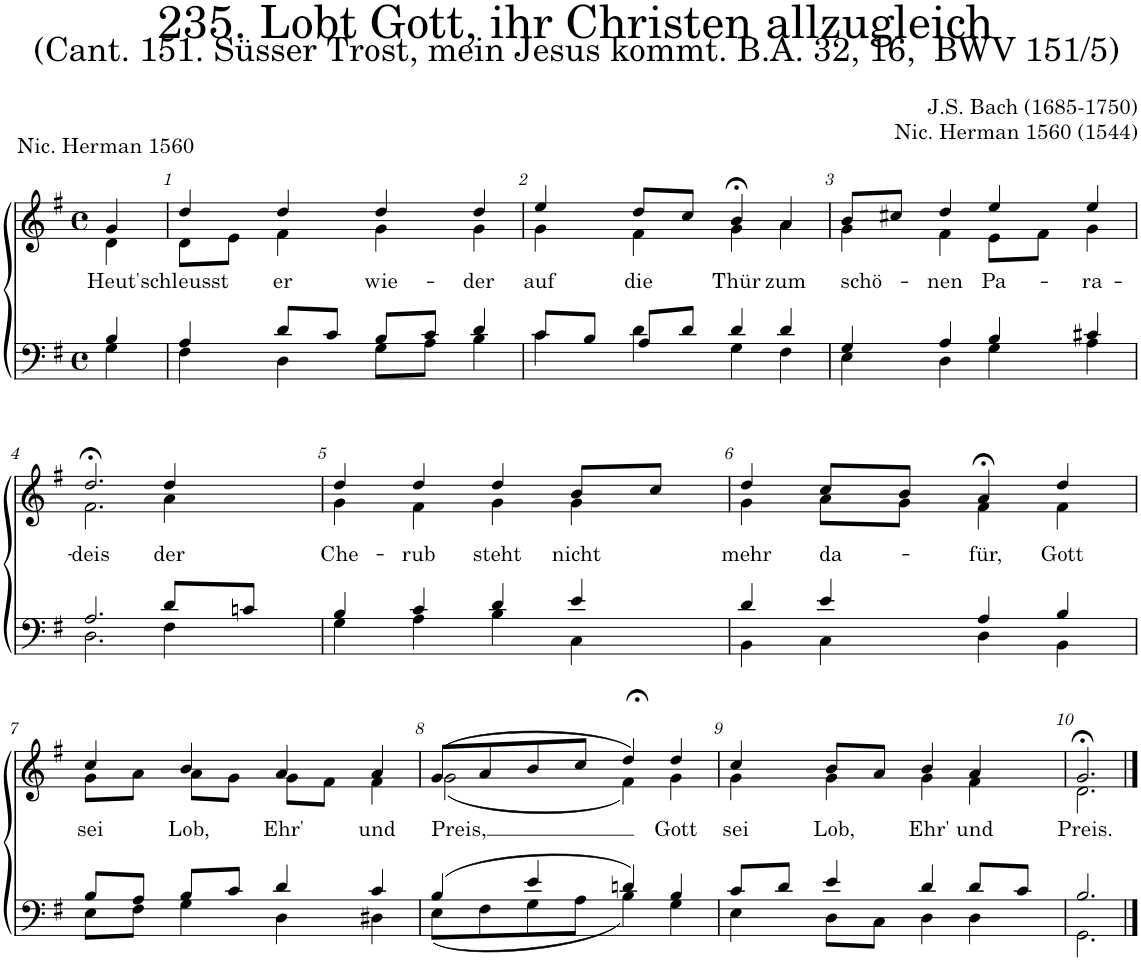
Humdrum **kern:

**kern	**kern	**text
*part2	*part1	*part1
*staff2	*staff1	*staff1
*I"Tenor/Bass	*I"Soprano/Alto	*
*clefF4	*clefG2	*
*k[f#]	*k[f#]	*
*M4/4	*M4/4	*
*met(c)	*met(c)	*
=	=	=
*^	*	*
!	!	!	!LO:LY:b
*	*	*^	*
4B/	4G\	4g/	4d\	Heut'
=1	=1	=1	=1	=1
!	!	!	!	!LO:LY:b
4A/	4F#\	4dd/	8d\L	schleusst
.	.	.	8e\J	.
!	!	!	!	!LO:LY:b
8d/L	4D\	4dd/	4f#\	er
8c/J	.	.	.	.
!	!	!	!	!LO:LY:b
8B/L	8G\L	4dd/	4g\	wie-
8c/J	8A\J	.	.	.
!	!	!	!	!LO:LY:b
4d/	4B\	4dd/	4g\	-der
=2	=2	=2	=2	=2
!	!	!	!	!LO:LY:b
8c/L	4c\	4ee/	4g\	auf
8B/J	.	.	.	.
!	!	!	!	!LO:LY:b
8A/L	4d\	8dd/L	4f#\	die
8d/J	.	8cc/J	.	.
!	!	!	!	!LO:LY:b
4d/	4G\	4b;<,/	4g\	Thür
!	!	!	!	!LO:LY:b
4d/	4F#\	4a/	4a\	zum
=3	=3	=3	=3	=3
!	!	!	!	!LO:LY:b
4G/	4E\	8b/L	4g\	schö-
.	.	8cc#X/J	.	.
!	!	!	!	!LO:LY:b
4A/	4D\	4dd/	4f#\	-nen
!	!	!	!	!LO:LY:b
4B/	4G\	4ee/	8e\L	Pa-
.	.	.	8f#\J	.
!	!	!	!	!LO:LY:b
4c#X/	4A\	4ee/	4g\	-ra-
!!LO:LB:g=z	!!
=4	=4	=4	=4	=4
!	!	!	!	!LO:LY:b
2.A/	2.D\	2.dd;<,/	2.f#\	-deis
!	!	!	!	!LO:LY:b
8d/L	4F#\	4dd/	4a\	der
8cn/J	.	.	.	.
=5	=5	=5	=5	=5
!	!	!	!	!LO:LY:b
4B/	4G\	4dd/	4g\	Che-
!	!	!	!	!LO:LY:b
4c/	4A\	4dd/	4f#\	-rub
!	!	!	!	!LO:LY:b
4d/	4B\	4dd/	4g\	steht
!	!	!	!	!LO:LY:b
4e/	4C\	8b/L	4g\	nicht
.	.	8cc/J	.	.
=6	=6	=6	=6	=6
!	!	!	!	!LO:LY:b
4d/	4BB\	4dd/	4g\	mehr
!	!	!	!	!LO:LY:b
4e/	4C\	8cc/L	8a\L	da-
.	.	8b/J	8g\J	.
!	!	!	!	!LO:LY:b
4A/	4D\	4a;<,/	4f#\	-für,
!	!	!	!	!LO:LY:b
4B/	4BB\	4dd/	4f#\	Gott
!!LO:LB:g=z	!!
=7	=7	=7	=7	=7
!	!	!	!	!LO:LY:b
8B/L	8E\L	4cc/	8g\L	sei
8A/J	8F#\J	.	8a\J	.
!	!	!	!	!LO:LY:b
8B/L	4G\	4b/	8a\L	Lob,
8c/J	.	.	8g\J	.
!	!	!	!	!LO:LY:b
4d/	4D\	4a/	8g\L	Ehr'
.	.	.	8f#\J	.
!	!	!	!	!LO:LY:b
4c/	4D#X\	4a/	4f#\	und
=8	=8	=8	=8	=8
!	!	!	!	!LO:LY:b
(4B/	(8E\L	(8g/L	(2g\	Preis,
.	8F#\	8a/	.	.
4e/	8G\	8b/	.	.
.	8A\J	8cc/J	.	.
4dn/)	4B\)	4dd;<,/)	4f#\)	.
!	!	!	!	!LO:LY:b
4B/	4G\	4dd/	4g\	Gott
=9	=9	=9	=9	=9
!	!	!	!	!LO:LY:b
8c/L	4E\	4cc/	4g\	sei
8d/J	.	.	.	.
!	!	!	!	!LO:LY:b
4e/	8D\L	8b/L	4g\	Lob,
.	8C\J	8a/J	.	.
!	!	!	!	!LO:LY:b
4d/	4D\	4b/	4g\	Ehr'
!	!	!	!	!LO:LY:b
8d/L	4D\	4a/	4f#\	und
8c/J	.	.	.	.
=10	=10	=10	=10	=10
!	!	!	!	!LO:LY:b
2.B/	2.GG\	2.g;</	2.d\	Preis.
*v	*v	*	*	*
*	*v	*v	*
==	==	==
*-	*-	*-
